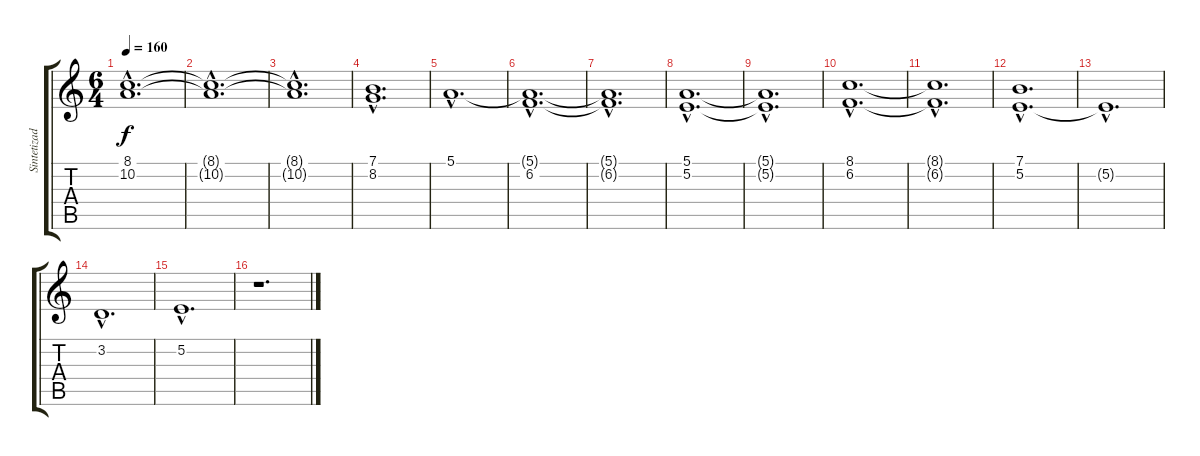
\track ("Sintetizador" "Sintetizad") {instrument stringensemble1}
\staff {score tabs}
\tuning (E4 B3 G3 D3 A2 E2) {hide}
\ts (6 4)
\tempo 160
\clef g2
\ks c
(8.1{hac t} 10.2{hac t}).1{d dy f} |
(8.1{hac t} 10.2{hac t}).1{d} |
(8.1{hac t} 10.2{hac t}).1{d} |
(7.1{hac} 8.2{hac}).1{d} |
5.1{hac}.1{d} |
(5.1{hac t} 6.2{hac}).1{d} |
(5.1{hac t} 6.2{hac t}).1{d} |
(5.1{hac} 5.2{hac}).1{d} |
(5.1{hac t} 5.2{hac t}).1{d} |
(8.1{hac} 6.2{hac}).1{d volume 5} |
(8.1{hac t} 6.2{hac t}).1{d} |
(7.1{hac} 5.2{hac}).1{d} |
5.2{hac t}.1{d} |
3.2{hac}.1{d} |
5.2{hac}.1{d} |
r.1{d}
